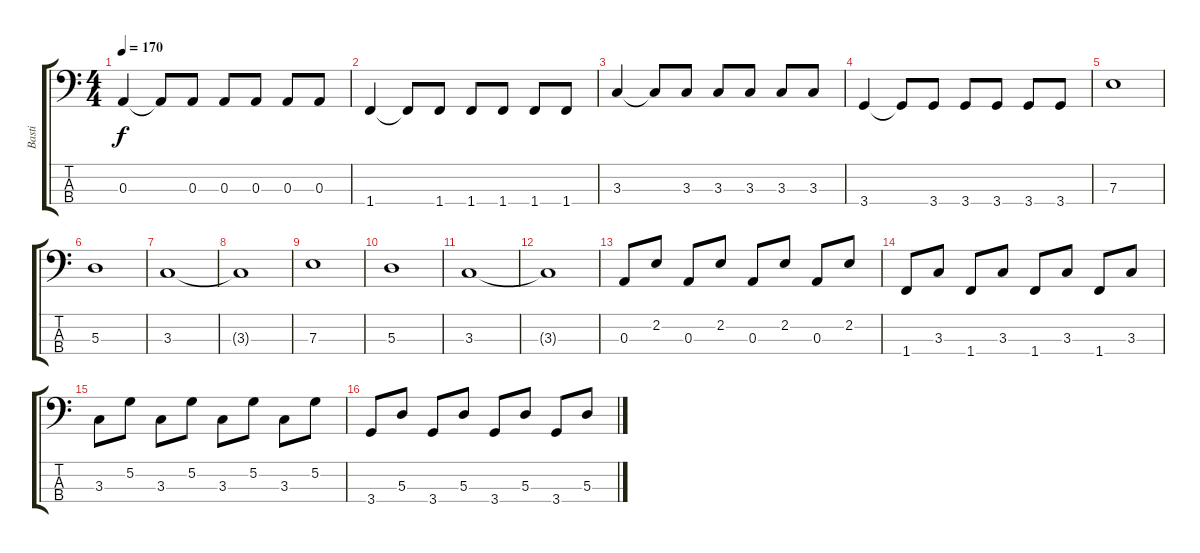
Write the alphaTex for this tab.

\track ("Basti" "Basti") {instrument electricbassfinger}
\staff {score tabs}
\tuning (G2 D2 A1 E1) {hide}
\ts (4 4)
\tempo 170
\clef f4
\ks c
0.3.4{dy f} 0.3{t}.8 0.3.8 0.3.8 0.3.8 0.3.8 0.3.8 |
1.4.4 1.4{t}.8 1.4.8 1.4.8 1.4.8 1.4.8 1.4.8 |
3.3.4 3.3{t}.8 3.3.8 3.3.8 3.3.8 3.3.8 3.3.8 |
3.4.4 3.4{t}.8 3.4.8 3.4.8 3.4.8 3.4.8 3.4.8 |
7.3.1 |
5.3.1 |
3.3.1 |
3.3{t}.1 |
7.3.1 |
5.3.1 |
3.3.1 |
3.3{t}.1 |
0.3.8 2.2.8 0.3.8 2.2.8 0.3.8 2.2.8 0.3.8 2.2.8 |
1.4.8 3.3.8 1.4.8 3.3.8 1.4.8 3.3.8 1.4.8 3.3.8 |
3.3.8 5.2.8 3.3.8 5.2.8 3.3.8 5.2.8 3.3.8 5.2.8 |
3.4.8 5.3.8 3.4.8 5.3.8 3.4.8 5.3.8 3.4.8 5.3.8
